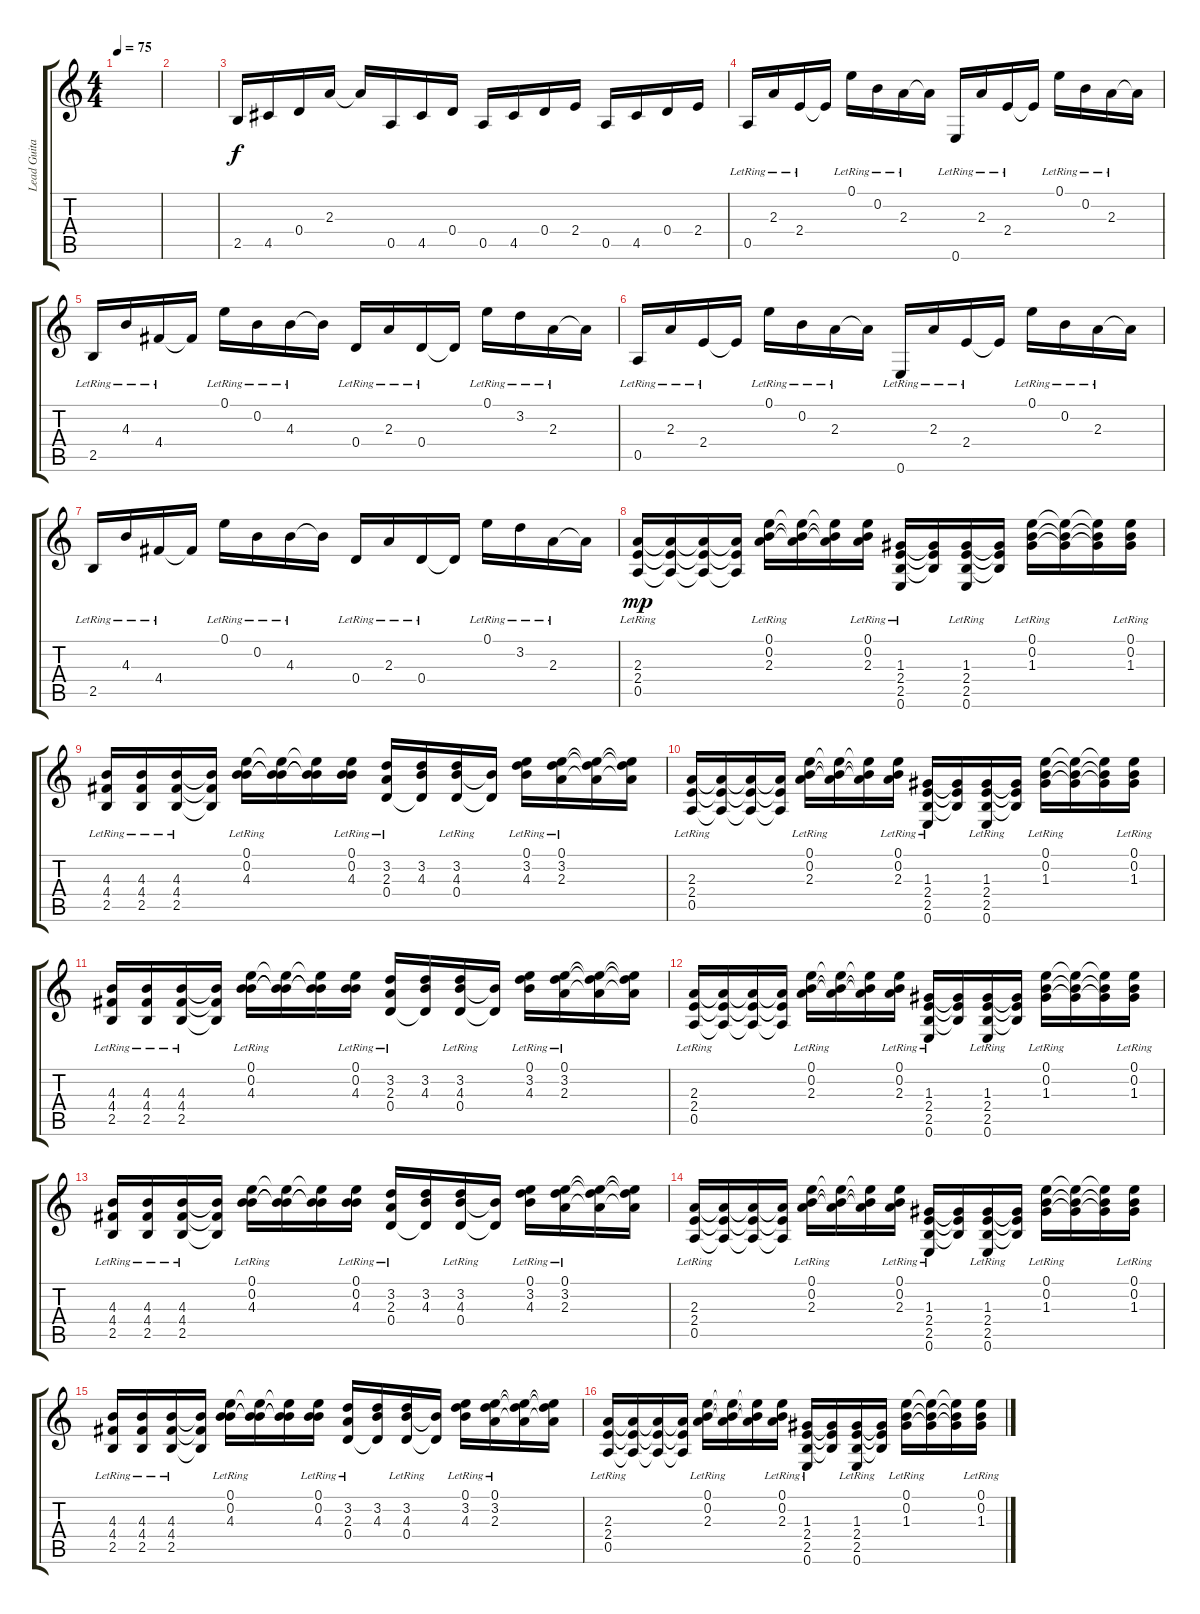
\track ("Lead Guitar" "Lead Guita") {instrument distortionguitar}
\staff {score tabs}
\tuning (E4 B3 G3 D3 A2 E2) {hide}
\ts (4 4)
\tempo 75
\clef g2
\ks c
|
|
2.5.16{instrument electricguitarclean} 4.5.16 0.4.16 2.3.16 2.3{t}.16 0.5.16 4.5.16 0.4.16 0.5.16 4.5.16 0.4.16 2.4.16 0.5.16 4.5.16 0.4.16 2.4.16 |
0.5{lr}.16{instrument distortionguitar} 2.3{lr}.16 2.4{lr}.16 2.4{t}.16 0.1{lr}.16 0.2{lr}.16 2.3{lr}.16 2.3{t}.16 0.6{lr}.16 2.3{lr}.16 2.4{lr}.16 2.4{t}.16 0.1{lr}.16 0.2{lr}.16 2.3{lr}.16 2.3{t}.16 |
2.5{lr}.16 4.3{lr}.16 4.4{lr}.16 4.4{t}.16 0.1{lr}.16 0.2{lr}.16 4.3{lr}.16 4.3{t}.16 0.4{lr}.16 2.3{lr}.16 0.4{lr}.16 0.4{t}.16 0.1{lr}.16 3.2{lr}.16 2.3{lr}.16 2.3{t}.16 |
0.5{lr}.16 2.3{lr}.16 2.4{lr}.16 2.4{t}.16 0.1{lr}.16 0.2{lr}.16 2.3{lr}.16 2.3{t}.16 0.6{lr}.16 2.3{lr}.16 2.4{lr}.16 2.4{t}.16 0.1{lr}.16 0.2{lr}.16 2.3{lr}.16 2.3{t}.16 |
2.5{lr}.16 4.3{lr}.16 4.4{lr}.16 4.4{t}.16 0.1{lr}.16 0.2{lr}.16 4.3{lr}.16 4.3{t}.16 0.4{lr}.16 2.3{lr}.16 0.4{lr}.16 0.4{t}.16 0.1{lr}.16 3.2{lr}.16 2.3{lr}.16 2.3{t}.16 |
(2.3{lr} 2.4{lr} 0.5{lr}).16{dy mp} (2.3{t} 2.4{t} 0.5{t}).16 (2.3{t} 2.4{t} 0.5{t}).16 (2.3{t} 2.4{t} 0.5{t}).16 (0.1{lr} 0.2{lr} 2.3{lr}).16 (0.1{t} 0.2{t} 2.3{t}).16 (0.1{t} 0.2{t} 2.3{t}).16 (0.1{lr} 0.2{lr} 2.3{lr}).16 (1.3{lr} 2.4{lr} 2.5{lr} 0.6{lr}).16 (1.3{t} 2.4{t} 2.5{t}).16 (1.3{lr} 2.4{lr} 2.5{lr} 0.6{lr}).16 (1.3{t} 2.4{t} 2.5{t}).16 (0.1{lr} 0.2{lr} 1.3{lr}).16 (0.1{t} 0.2{t} 1.3{t}).16 (0.1{t} 0.2{t} 1.3{t}).16 (0.1{lr} 0.2{lr} 1.3{lr}).16 |
(4.3{lr} 4.4{lr} 2.5{lr}).16 (4.3{lr} 4.4{lr} 2.5{lr}).16 (4.3{lr} 4.4{lr} 2.5{lr}).16 (4.3{t} 4.4{t} 2.5{t}).16 (0.1{lr} 0.2{lr} 4.3{lr}).16 (0.1{t} 0.2{t} 4.3{t}).16 (0.1{t} 0.2{t} 4.3{t}).16 (0.1{lr} 0.2{lr} 4.3{lr}).16 (3.2 2.3{lr} 0.4{lr}).16 (3.2 4.3 0.4{t}).16 (3.2 4.3{lr} 0.4{lr}).16 (4.3{t} 0.4{t}).16 (0.1{lr} 3.2{lr} 4.3{lr}).16 (0.1{lr} 3.2{lr} 2.3{lr}).16 (0.1{t} 3.2{t} 2.3{t}).16 (0.1{t} 3.2{t} 2.3{t}).16 |
(2.3{lr} 2.4{lr} 0.5{lr}).16 (2.3{t} 2.4{t} 0.5{t}).16 (2.3{t} 2.4{t} 0.5{t}).16 (2.3{t} 2.4{t} 0.5{t}).16 (0.1{lr} 0.2{lr} 2.3{lr}).16 (0.1{t} 0.2{t} 2.3{t}).16 (0.1{t} 0.2{t} 2.3{t}).16 (0.1{lr} 0.2{lr} 2.3{lr}).16 (1.3{lr} 2.4{lr} 2.5{lr} 0.6{lr}).16 (1.3{t} 2.4{t} 2.5{t}).16 (1.3{lr} 2.4{lr} 2.5{lr} 0.6{lr}).16 (1.3{t} 2.4{t} 2.5{t}).16 (0.1{lr} 0.2{lr} 1.3{lr}).16 (0.1{t} 0.2{t} 1.3{t}).16 (0.1{t} 0.2{t} 1.3{t}).16 (0.1{lr} 0.2{lr} 1.3{lr}).16 |
(4.3{lr} 4.4{lr} 2.5{lr}).16 (4.3{lr} 4.4{lr} 2.5{lr}).16 (4.3{lr} 4.4{lr} 2.5{lr}).16 (4.3{t} 4.4{t} 2.5{t}).16 (0.1{lr} 0.2{lr} 4.3{lr}).16 (0.1{t} 0.2{t} 4.3{t}).16 (0.1{t} 0.2{t} 4.3{t}).16 (0.1{lr} 0.2{lr} 4.3{lr}).16 (3.2 2.3{lr} 0.4{lr}).16 (3.2 4.3 0.4{t}).16 (3.2 4.3{lr} 0.4{lr}).16 (4.3{t} 0.4{t}).16 (0.1{lr} 3.2{lr} 4.3{lr}).16 (0.1{lr} 3.2{lr} 2.3{lr}).16 (0.1{t} 3.2{t} 2.3{t}).16 (0.1{t} 3.2{t} 2.3{t}).16 |
(2.3{lr} 2.4{lr} 0.5{lr}).16 (2.3{t} 2.4{t} 0.5{t}).16 (2.3{t} 2.4{t} 0.5{t}).16 (2.3{t} 2.4{t} 0.5{t}).16 (0.1{lr} 0.2{lr} 2.3{lr}).16 (0.1{t} 0.2{t} 2.3{t}).16 (0.1{t} 0.2{t} 2.3{t}).16 (0.1{lr} 0.2{lr} 2.3{lr}).16 (1.3{lr} 2.4{lr} 2.5{lr} 0.6{lr}).16 (1.3{t} 2.4{t} 2.5{t}).16 (1.3{lr} 2.4{lr} 2.5{lr} 0.6{lr}).16 (1.3{t} 2.4{t} 2.5{t}).16 (0.1{lr} 0.2{lr} 1.3{lr}).16 (0.1{t} 0.2{t} 1.3{t}).16 (0.1{t} 0.2{t} 1.3{t}).16 (0.1{lr} 0.2{lr} 1.3{lr}).16 |
(4.3{lr} 4.4{lr} 2.5{lr}).16 (4.3{lr} 4.4{lr} 2.5{lr}).16 (4.3{lr} 4.4{lr} 2.5{lr}).16 (4.3{t} 4.4{t} 2.5{t}).16 (0.1{lr} 0.2{lr} 4.3{lr}).16 (0.1{t} 0.2{t} 4.3{t}).16 (0.1{t} 0.2{t} 4.3{t}).16 (0.1{lr} 0.2{lr} 4.3{lr}).16 (3.2 2.3{lr} 0.4{lr}).16 (3.2 4.3 0.4{t}).16 (3.2 4.3{lr} 0.4{lr}).16 (4.3{t} 0.4{t}).16 (0.1{lr} 3.2{lr} 4.3{lr}).16 (0.1{lr} 3.2{lr} 2.3{lr}).16 (0.1{t} 3.2{t} 2.3{t}).16 (0.1{t} 3.2{t} 2.3{t}).16 |
(2.3{lr} 2.4{lr} 0.5{lr}).16 (2.3{t} 2.4{t} 0.5{t}).16 (2.3{t} 2.4{t} 0.5{t}).16 (2.3{t} 2.4{t} 0.5{t}).16 (0.1{lr} 0.2{lr} 2.3{lr}).16 (0.1{t} 0.2{t} 2.3{t}).16 (0.1{t} 0.2{t} 2.3{t}).16 (0.1{lr} 0.2{lr} 2.3{lr}).16 (1.3{lr} 2.4{lr} 2.5{lr} 0.6{lr}).16 (1.3{t} 2.4{t} 2.5{t}).16 (1.3{lr} 2.4{lr} 2.5{lr} 0.6{lr}).16 (1.3{t} 2.4{t} 2.5{t}).16 (0.1{lr} 0.2{lr} 1.3{lr}).16 (0.1{t} 0.2{t} 1.3{t}).16 (0.1{t} 0.2{t} 1.3{t}).16 (0.1{lr} 0.2{lr} 1.3{lr}).16 |
(4.3{lr} 4.4{lr} 2.5{lr}).16 (4.3{lr} 4.4{lr} 2.5{lr}).16 (4.3{lr} 4.4{lr} 2.5{lr}).16 (4.3{t} 4.4{t} 2.5{t}).16 (0.1{lr} 0.2{lr} 4.3{lr}).16 (0.1{t} 0.2{t} 4.3{t}).16 (0.1{t} 0.2{t} 4.3{t}).16 (0.1{lr} 0.2{lr} 4.3{lr}).16 (3.2 2.3{lr} 0.4{lr}).16 (3.2 4.3 0.4{t}).16 (3.2 4.3{lr} 0.4{lr}).16 (4.3{t} 0.4{t}).16 (0.1{lr} 3.2{lr} 4.3{lr}).16 (0.1{lr} 3.2{lr} 2.3{lr}).16 (0.1{t} 3.2{t} 2.3{t}).16 (0.1{t} 3.2{t} 2.3{t}).16 |
(2.3{lr} 2.4{lr} 0.5{lr}).16 (2.3{t} 2.4{t} 0.5{t}).16 (2.3{t} 2.4{t} 0.5{t}).16 (2.3{t} 2.4{t} 0.5{t}).16 (0.1{lr} 0.2{lr} 2.3{lr}).16 (0.1{t} 0.2{t} 2.3{t}).16 (0.1{t} 0.2{t} 2.3{t}).16 (0.1{lr} 0.2{lr} 2.3{lr}).16 (1.3{lr} 2.4{lr} 2.5{lr} 0.6{lr}).16 (1.3{t} 2.4{t} 2.5{t}).16 (1.3{lr} 2.4{lr} 2.5{lr} 0.6{lr}).16 (1.3{t} 2.4{t} 2.5{t}).16 (0.1{lr} 0.2{lr} 1.3{lr}).16 (0.1{t} 0.2{t} 1.3{t}).16 (0.1{t} 0.2{t} 1.3{t}).16 (0.1{lr} 0.2{lr} 1.3{lr}).16
